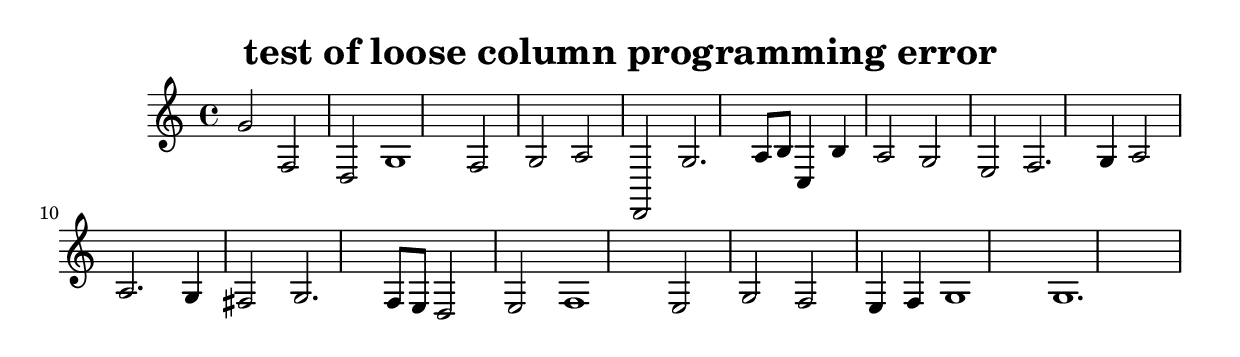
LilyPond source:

\version "2.12.0"
\header {
	title = "test of loose column programming error"
}

\score{
  <<
	\context Staff="default"
	{

	  g'2 f d      | % 1
	  g1 f2      | % 2
	  g a d,      | % 3
	  g2. a8 b c4 b      | % 4
	  a2 g e      | % 5
	  f2. g4 a2      | % 6
	  a2. g4 fis2      | % 7
	  g2. f8 e d2      | % 8
	  e f1      | % 9
	  e2 g f      | % 10
	  e4 f g1      | % 11
	  g1.      | % 12
	}
      >>
	\layout {

	  \context {
	    \Score
 %taking the next line out removes the loose column error
%	    defaultBarType = #""
	  }
	}
}


